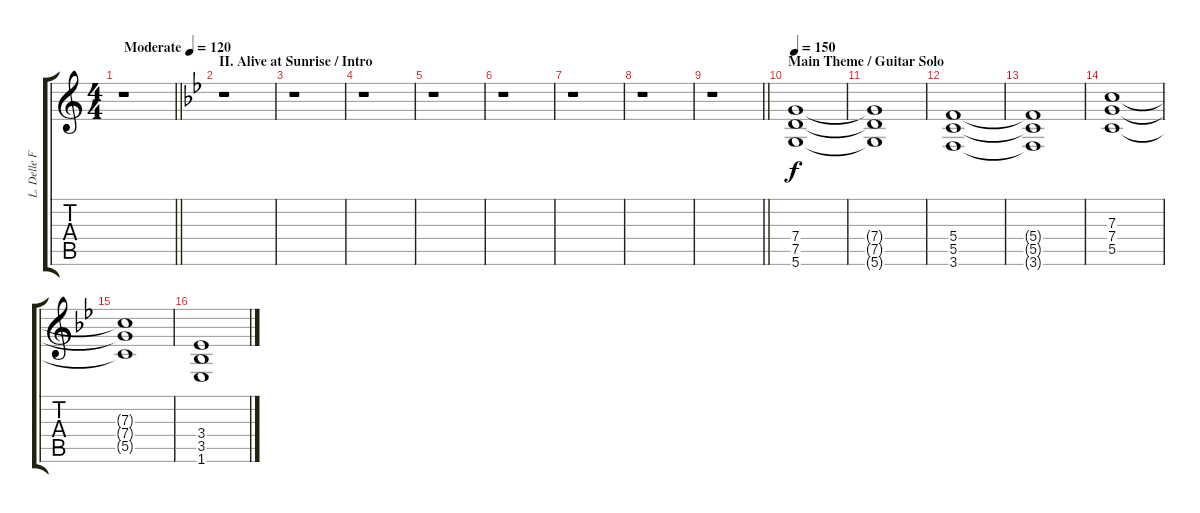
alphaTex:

\track ("L. Delle Fave (Dist. Guitar R)" "L. Delle F") {instrument overdrivenguitar}
\staff {score tabs}
\tuning (D4 A3 F3 C3 G2 D2) {hide}
\ts (4 4)
\tempo (120 "Moderate")
\clef g2
\barLineRight lightlight
\ks c
r.1{dy f instrument overdrivenguitar} |
\section ("" "II. Alive at Sunrise / Intro")
\ks gminor
r.1 |
r.1 |
r.1 |
r.1 |
r.1 |
r.1 |
r.1 |
\barLineRight lightlight
r.1 |
\section ("" "Main Theme / Guitar Solo")
\tempo 150
(7.4 7.5 5.6).1{volume 8} |
(7.4{t} 7.5{t} 5.6{t}).1 |
(5.4 5.5 3.6).1 |
(5.4{t} 5.5{t} 3.6{t}).1 |
(7.3 7.4 5.5).1 |
(7.3{t} 7.4{t} 5.5{t}).1 |
(3.4 3.5 1.6).1
